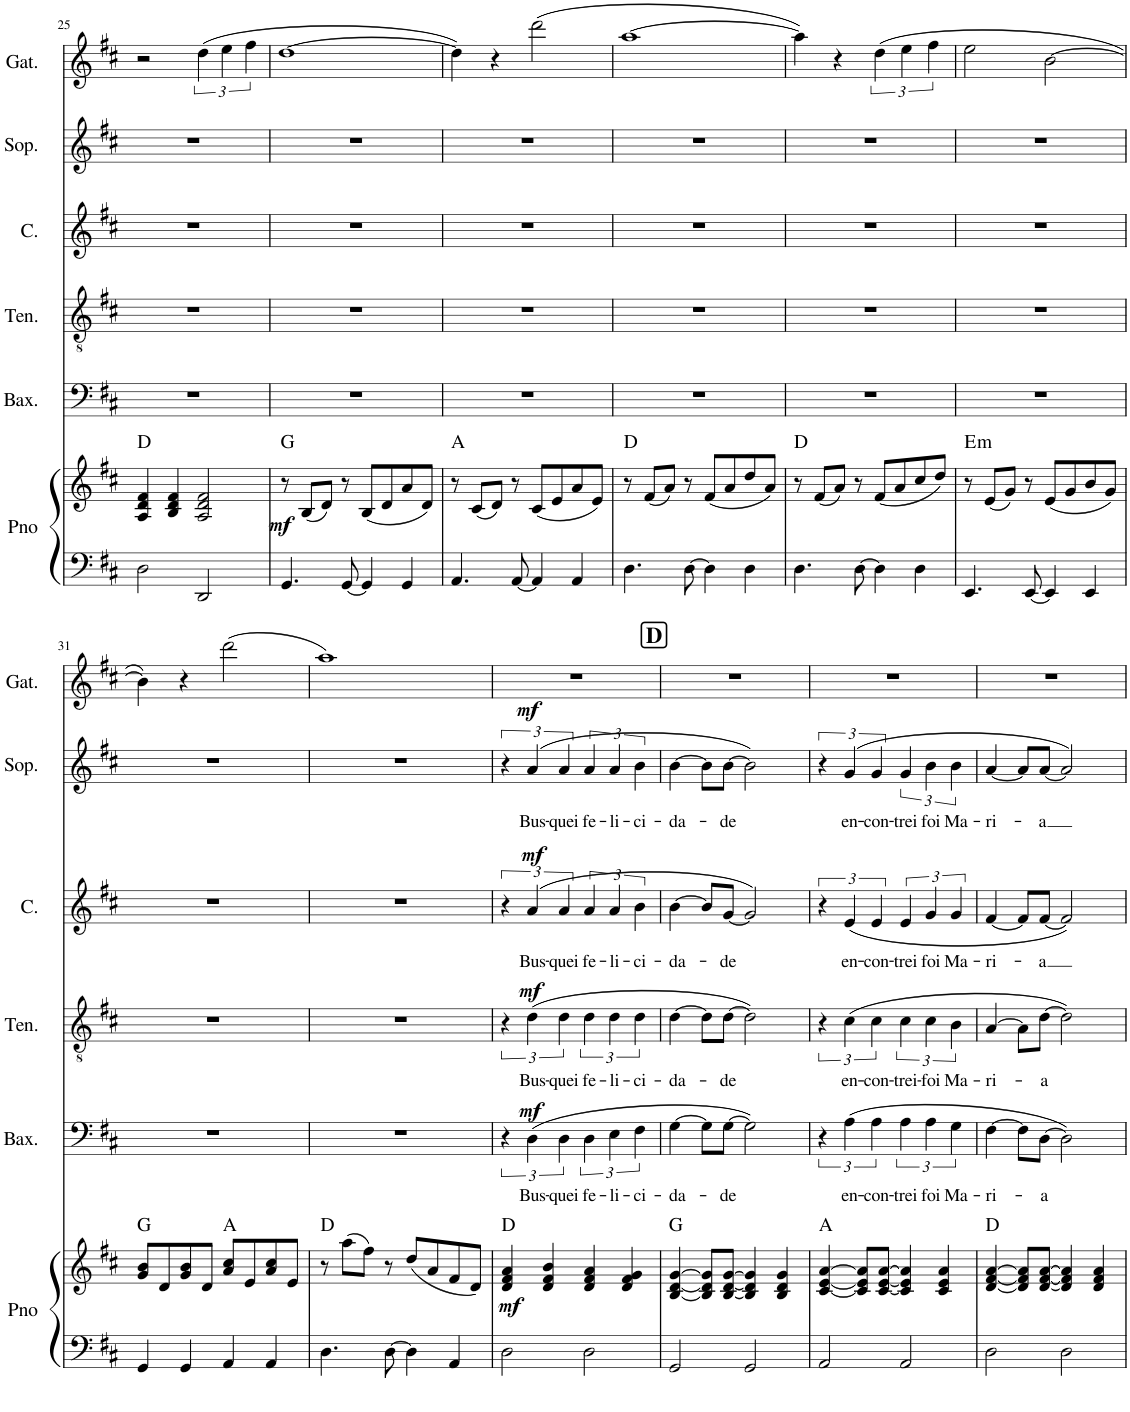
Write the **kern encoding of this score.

**kern	**kern	**dynam	**harte	**kern	**text	**dynam	**kern	**text	**dynam	**kern	**text	**dynam	**kern	**text	**dynam	**kern
*part6	*part6	*part6	*part6	*part5	*part5	*part5	*part4	*part4	*part4	*part3	*part3	*part3	*part2	*part2	*part2	*part1
*staff7	*staff6	*staff6/7	*	*staff5	*staff5	*staff5	*staff4	*staff4	*staff4	*staff3	*staff3	*staff3	*staff2	*staff2	*staff2	*staff1
*I"Piano	*	*	*	*I"Baixo	*	*	*I"Tenor	*	*	*I"Contralto	*	*	*I"Soprano	*	*	*I"Gaita
*I'Pno	*	*	*	*I'Bax.	*	*	*I'Ten.	*	*	*I'C.	*	*	*I'Sop.	*	*	*I'Gat.
!!LO:PB:g=z
*clefF4	*clefG2	*	*	*clefF4	*	*	*clefGv2	*	*	*clefG2	*	*	*clefG2	*	*	*clefG2
*k[f#c#]	*k[f#c#]	*	*	*k[f#c#]	*	*	*k[f#c#]	*	*	*k[f#c#]	*	*	*k[f#c#]	*	*	*k[f#c#]
*M4/4	*M4/4	*	*	*M4/4	*	*	*M4/4	*	*	*M4/4	*	*	*M4/4	*	*	*M4/4
=25	=25	=25	=25	=25	=25	=25	=25	=25	=25	=25	=25	=25	=25	=25	=25	=25
2D\	4A/ 4d/ 4f#/	.	D:maj	1r	.	.	1r	.	.	1r	.	.	1r	.	.	2r
.	4B/ 4d/ 4f#/	.	.	.	.	.	.	.	.	.	.	.	.	.	.	.
2DD/	2A/ 2d/ 2f#/	.	.	.	.	.	.	.	.	.	.	.	.	.	.	(6dd\
.	.	.	.	.	.	.	.	.	.	.	.	.	.	.	.	6ee\
.	.	.	.	.	.	.	.	.	.	.	.	.	.	.	.	6ff#\
=26	=26	=26	=26	=26	=26	=26	=26	=26	=26	=26	=26	=26	=26	=26	=26	=26
4.GG/	8r	.	G:maj	1r	.	.	1r	.	.	1r	.	.	1r	.	.	[1dd
!	!	!LO:DY:b	!	!	!	!	!	!	!	!	!	!	!	!	!	!
.	(8B/L	mf	.	.	.	.	.	.	.	.	.	.	.	.	.	.
.	8d/J)	.	.	.	.	.	.	.	.	.	.	.	.	.	.	.
[8GG/	8r	.	.	.	.	.	.	.	.	.	.	.	.	.	.	.
4GG/]	(8B/L	.	.	.	.	.	.	.	.	.	.	.	.	.	.	.
.	8d/	.	.	.	.	.	.	.	.	.	.	.	.	.	.	.
4GG/	8a/	.	.	.	.	.	.	.	.	.	.	.	.	.	.	.
.	8d/J)	.	.	.	.	.	.	.	.	.	.	.	.	.	.	.
=27	=27	=27	=27	=27	=27	=27	=27	=27	=27	=27	=27	=27	=27	=27	=27	=27
4.AA/	8r	.	A:maj	1r	.	.	1r	.	.	1r	.	.	1r	.	.	4dd\])
.	(8c#/L	.	.	.	.	.	.	.	.	.	.	.	.	.	.	.
.	8d/J)	.	.	.	.	.	.	.	.	.	.	.	.	.	.	4r
[8AA/	8r	.	.	.	.	.	.	.	.	.	.	.	.	.	.	.
4AA/]	(8c#/L	.	.	.	.	.	.	.	.	.	.	.	.	.	.	(2ddd\
.	8e/	.	.	.	.	.	.	.	.	.	.	.	.	.	.	.
4AA/	8a/	.	.	.	.	.	.	.	.	.	.	.	.	.	.	.
.	8e/J)	.	.	.	.	.	.	.	.	.	.	.	.	.	.	.
=28	=28	=28	=28	=28	=28	=28	=28	=28	=28	=28	=28	=28	=28	=28	=28	=28
4.D\	8r	.	D:maj	1r	.	.	1r	.	.	1r	.	.	1r	.	.	[1aa
.	(8f#/L	.	.	.	.	.	.	.	.	.	.	.	.	.	.	.
.	8a/J)	.	.	.	.	.	.	.	.	.	.	.	.	.	.	.
[8D\	8r	.	.	.	.	.	.	.	.	.	.	.	.	.	.	.
4D\]	(8f#/L	.	.	.	.	.	.	.	.	.	.	.	.	.	.	.
.	8a/	.	.	.	.	.	.	.	.	.	.	.	.	.	.	.
4D\	8dd/	.	.	.	.	.	.	.	.	.	.	.	.	.	.	.
.	8a/J)	.	.	.	.	.	.	.	.	.	.	.	.	.	.	.
=29	=29	=29	=29	=29	=29	=29	=29	=29	=29	=29	=29	=29	=29	=29	=29	=29
4.D\	8r	.	D:maj	1r	.	.	1r	.	.	1r	.	.	1r	.	.	4aa\])
.	(8f#/L	.	.	.	.	.	.	.	.	.	.	.	.	.	.	.
.	8a/J)	.	.	.	.	.	.	.	.	.	.	.	.	.	.	4r
[8D\	8r	.	.	.	.	.	.	.	.	.	.	.	.	.	.	.
4D\]	(8f#/L	.	.	.	.	.	.	.	.	.	.	.	.	.	.	(6dd\
.	8a/	.	.	.	.	.	.	.	.	.	.	.	.	.	.	.
.	.	.	.	.	.	.	.	.	.	.	.	.	.	.	.	6ee\
4D\	8cc#/	.	.	.	.	.	.	.	.	.	.	.	.	.	.	.
.	.	.	.	.	.	.	.	.	.	.	.	.	.	.	.	6ff#\
.	8dd/J)	.	.	.	.	.	.	.	.	.	.	.	.	.	.	.
=30	=30	=30	=30	=30	=30	=30	=30	=30	=30	=30	=30	=30	=30	=30	=30	=30
!	!	!	!LO:H:kt=m	!	!	!	!	!	!	!	!	!	!	!	!	!
4.EE/	8r	.	E:min	1r	.	.	1r	.	.	1r	.	.	1r	.	.	2ee\
.	(8e/L	.	.	.	.	.	.	.	.	.	.	.	.	.	.	.
.	8g/J)	.	.	.	.	.	.	.	.	.	.	.	.	.	.	.
[8EE/	8r	.	.	.	.	.	.	.	.	.	.	.	.	.	.	.
4EE/]	(8e/L	.	.	.	.	.	.	.	.	.	.	.	.	.	.	[2b\
.	8g/	.	.	.	.	.	.	.	.	.	.	.	.	.	.	.
4EE/	8b/	.	.	.	.	.	.	.	.	.	.	.	.	.	.	.
.	8g/J)	.	.	.	.	.	.	.	.	.	.	.	.	.	.	.
!!LO:LB:g=z
=31	=31	=31	=31	=31	=31	=31	=31	=31	=31	=31	=31	=31	=31	=31	=31	=31
4GG/	8g/ 8b/L	.	G:maj	1r	.	.	1r	.	.	1r	.	.	1r	.	.	4b\])
.	8d/	.	.	.	.	.	.	.	.	.	.	.	.	.	.	.
4GG/	8g/ 8b/	.	.	.	.	.	.	.	.	.	.	.	.	.	.	4r
.	8d/J	.	.	.	.	.	.	.	.	.	.	.	.	.	.	.
4AA/	8a/ 8cc#/L	.	A:maj	.	.	.	.	.	.	.	.	.	.	.	.	(2ddd\
.	8e/	.	.	.	.	.	.	.	.	.	.	.	.	.	.	.
4AA/	8a/ 8cc#/	.	.	.	.	.	.	.	.	.	.	.	.	.	.	.
.	8e/J	.	.	.	.	.	.	.	.	.	.	.	.	.	.	.
=32	=32	=32	=32	=32	=32	=32	=32	=32	=32	=32	=32	=32	=32	=32	=32	=32
4.D\	8r	.	D:maj	1r	.	.	1r	.	.	1r	.	.	1r	.	.	1aa)
.	(8aa\L	.	.	.	.	.	.	.	.	.	.	.	.	.	.	.
.	8ff#\J)	.	.	.	.	.	.	.	.	.	.	.	.	.	.	.
[8D\	8r	.	.	.	.	.	.	.	.	.	.	.	.	.	.	.
4D\]	(8dd/L	.	.	.	.	.	.	.	.	.	.	.	.	.	.	.
.	8a/	.	.	.	.	.	.	.	.	.	.	.	.	.	.	.
4AA/	8f#/	.	.	.	.	.	.	.	.	.	.	.	.	.	.	.
.	8d/J)	.	.	.	.	.	.	.	.	.	.	.	.	.	.	.
=33	=33	=33	=33	=33	=33	=33	=33	=33	=33	=33	=33	=33	=33	=33	=33	=33
!	!	!LO:DY:b	!	!	!	!	!	!	!	!	!	!	!	!	!	!
2D\	4d/ 4f#/ 4a/	mf	D:maj	6r	.	.	6r	.	.	6r	.	.	6r	.	.	1r
!	!	!	!	!	!LO:LY:b	!LO:DY:a	!	!LO:LY:b	!LO:DY:a	!	!LO:LY:b	!LO:DY:a	!	!LO:LY:b	!LO:DY:a	!
.	.	.	.	(6D\	Bus-	mf	(6d\	Bus-	mf	(6a/	Bus-	mf	(6a/	Bus-	mf	.
.	4d/ 4f#/ 4b/	.	.	.	.	.	.	.	.	.	.	.	.	.	.	.
!	!	!	!	!	!LO:LY:b	!	!	!LO:LY:b	!	!	!LO:LY:b	!	!	!LO:LY:b	!	!
.	.	.	.	6D\	-quei	.	6d\	-quei	.	6a/	-quei	.	6a/	-quei	.	.
!	!	!	!	!	!LO:LY:b	!	!	!LO:LY:b	!	!	!LO:LY:b	!	!	!LO:LY:b	!	!
2D\	4d/ 4f#/ 4a/	.	.	6D\	fe-	.	6d\	fe-	.	6a/	fe-	.	6a/	fe-	.	.
!	!	!	!	!	!LO:LY:b	!	!	!LO:LY:b	!	!	!LO:LY:b	!	!	!LO:LY:b	!	!
.	.	.	.	6E\	-li-	.	6d\	-li-	.	6a/	-li-	.	6a/	-li-	.	.
.	4d/ 4f#/ 4g/	.	.	.	.	.	.	.	.	.	.	.	.	.	.	.
!	!	!	!	!	!LO:LY:b	!	!	!LO:LY:b	!	!	!LO:LY:b	!	!	!LO:LY:b	!	!
.	.	.	.	6F#\	-ci-	.	6d\	-ci-	.	6b\	-ci-	.	6b\	-ci-	.	.
!!LO:REH:place=s1:a:B:cj:fs=14:t=D
=34	=34	=34	=34	=34	=34	=34	=34	=34	=34	=34	=34	=34	=34	=34	=34	=34
!	!	!	!	!	!LO:LY:b	!	!	!LO:LY:b	!	!	!LO:LY:b	!	!	!LO:LY:b	!	!
2GG/	[4B/ [4d/ [4g/	.	G:maj	[4G\	-da-	.	[4d\	-da-	.	[4b\	-da-	.	[4b\	-da-	.	1r
.	8B/] 8d/] 8g/]L	.	.	8G\L]	.	.	8d\L]	.	.	8b/L]	.	.	8b\L]	.	.	.
!	!	!	!	!	!LO:LY:b	!	!	!LO:LY:b	!	!	!LO:LY:b	!	!	!LO:LY:b	!	!
.	[8B/ [8d/ [8g/J	.	.	[8G\J	-de	.	[8d\J	-de	.	[8g/J	-de	.	[8b\J	-de	.	.
2GG/	4B/] 4d/] 4g/]	.	.	2G\])	.	.	2d\])	.	.	2g/])	.	.	2b\])	.	.	.
.	4B/ 4d/ 4g/	.	.	.	.	.	.	.	.	.	.	.	.	.	.	.
=35	=35	=35	=35	=35	=35	=35	=35	=35	=35	=35	=35	=35	=35	=35	=35	=35
2AA/	[4c#/ [4e/ [4a/	.	A:maj	6r	.	.	6r	.	.	6r	.	.	6r	.	.	1r
!	!	!	!	!	!LO:LY:b	!	!	!LO:LY:b	!	!	!LO:LY:b	!	!	!LO:LY:b	!	!
.	.	.	.	(6A\	en-	.	(6c#\	en-	.	(6e/	en-	.	(6g/	en-	.	.
.	8c#/] 8e/] 8a/]L	.	.	.	.	.	.	.	.	.	.	.	.	.	.	.
!	!	!	!	!	!LO:LY:b	!	!	!LO:LY:b	!	!	!LO:LY:b	!	!	!LO:LY:b	!	!
.	.	.	.	6A\	-con-	.	6c#\	-con-	.	6e/	-con-	.	6g/	-con-	.	.
.	[8c#/ [8e/ [8a/J	.	.	.	.	.	.	.	.	.	.	.	.	.	.	.
!	!	!	!	!	!LO:LY:b	!	!	!LO:LY:b	!	!	!LO:LY:b	!	!	!LO:LY:b	!	!
2AA/	4c#/] 4e/] 4a/]	.	.	6A\	-trei	.	6c#\	-trei-	.	6e/	-trei	.	6g/	-trei	.	.
!	!	!	!	!	!LO:LY:b	!	!	!LO:LY:b	!	!	!LO:LY:b	!	!	!LO:LY:b	!	!
.	.	.	.	6A\	foi	.	6c#\	-foi	.	6g/	foi	.	6b\	foi	.	.
.	4c#/ 4e/ 4a/	.	.	.	.	.	.	.	.	.	.	.	.	.	.	.
!	!	!	!	!	!LO:LY:b	!	!	!LO:LY:b	!	!	!LO:LY:b	!	!	!LO:LY:b	!	!
.	.	.	.	6G\	Ma-	.	6B\	Ma-	.	6g/	Ma-	.	6b\	Ma-	.	.
=36	=36	=36	=36	=36	=36	=36	=36	=36	=36	=36	=36	=36	=36	=36	=36	=36
!	!	!	!	!	!LO:LY:b	!	!	!LO:LY:b	!	!	!LO:LY:b	!	!	!LO:LY:b	!	!
2D\	[4d/ [4f#/ [4a/	.	D:maj	[4F#\	-ri-	.	[4A/	-ri-	.	[4f#/	-ri-	.	[4a/	-ri-	.	1r
.	8d/] 8f#/] 8a/]L	.	.	8F#\L]	.	.	8A\L]	.	.	8f#/L]	.	.	8a/L]	.	.	.
!	!	!	!	!	!LO:LY:b	!	!	!LO:LY:b	!	!	!LO:LY:b	!	!	!LO:LY:b	!	!
.	[8d/ [8f#/ [8a/J	.	.	[8D\J	-a	.	[8d\J	-a	.	[8f#/J	-a	.	[8a/J	-a	.	.
2D\	4d/] 4f#/] 4a/]	.	.	2D\])	.	.	2d\])	.	.	2f#/])	.	.	2a/])	.	.	.
.	4d/ 4f#/ 4a/	.	.	.	.	.	.	.	.	.	.	.	.	.	.	.
=	=	=	=	=	=	=	=	=	=	=	=	=	=	=	=	=
*-	*-	*-	*-	*-	*-	*-	*-	*-	*-	*-	*-	*-	*-	*-	*-	*-
